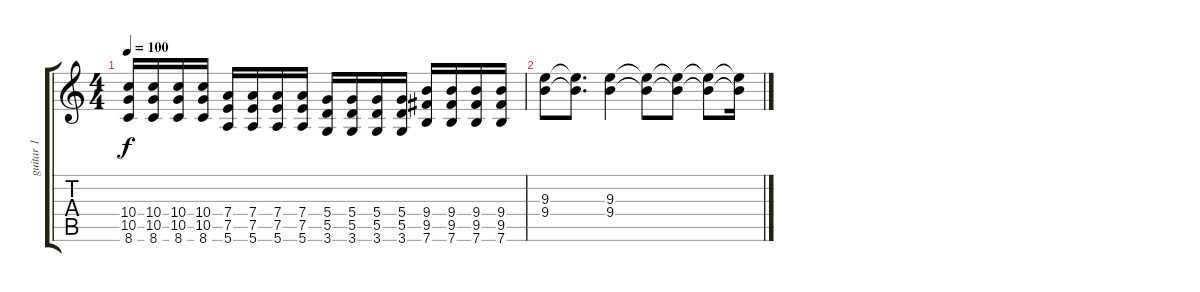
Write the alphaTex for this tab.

\track ("guitar 1" "guitar 1") {instrument overdrivenguitar}
\staff {score tabs}
\tuning (E4 B3 G3 D3 A2 E2) {hide}
\ts (4 4)
\tempo 100
\clef g2
\ks c
(10.4 10.5 8.6).16{dy f} (10.4 10.5 8.6).16 (10.4 10.5 8.6).16 (10.4 10.5 8.6).16 (7.4 7.5 5.6).16 (7.4 7.5 5.6).16 (7.4 7.5 5.6).16 (7.4 7.5 5.6).16 (5.4 5.5 3.6).16 (5.4 5.5 3.6).16 (5.4 5.5 3.6).16 (5.4 5.5 3.6).16 (9.4 9.5 7.6).16 (9.4 9.5 7.6).16 (9.4 9.5 7.6).16 (9.4 9.5 7.6).16 |
(9.3 9.4).8 (9.3{t} 9.4{t}).8{d} (9.3 9.4).4 (9.3{t} 9.4{t}).8 (9.3{t} 9.4{t}).8 (9.3{t} 9.4{t}).8 (9.3{t} 9.4{t}).16
